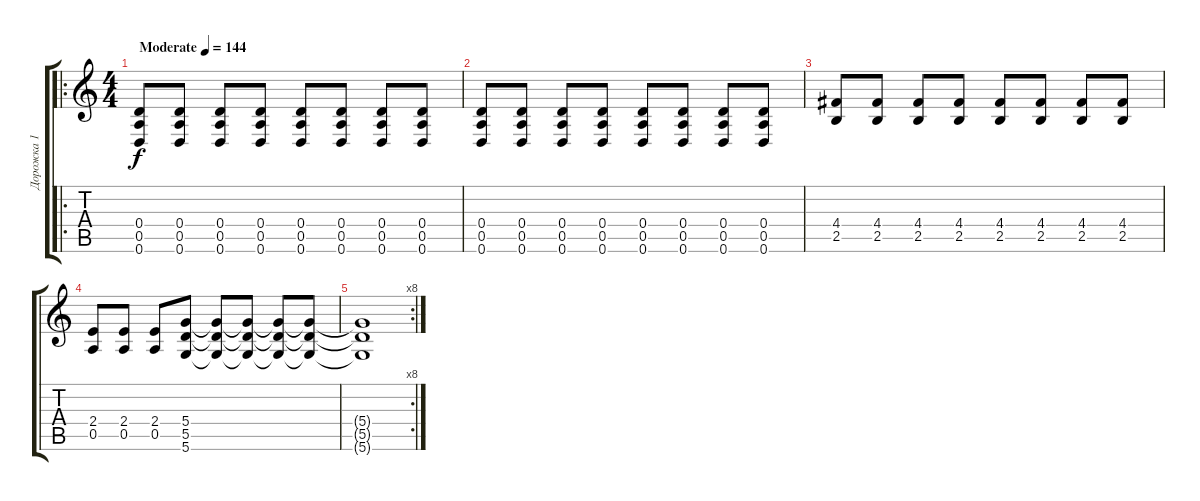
\track ("Дорожка 1" "Дорожка 1") {instrument overdrivenguitar}
\staff {score tabs}
\tuning (E4 B3 G3 D3 A2 D2) {hide}
\ro
\ts (4 4)
\tempo (144 "Moderate")
\clef g2
\ks c
(0.4 0.5 0.6).8{dy f instrument overdrivenguitar} (0.4 0.5 0.6).8 (0.4 0.5 0.6).8 (0.4 0.5 0.6).8 (0.4 0.5 0.6).8 (0.4 0.5 0.6).8 (0.4 0.5 0.6).8 (0.4 0.5 0.6).8 |
(0.4 0.5 0.6).8 (0.4 0.5 0.6).8 (0.4 0.5 0.6).8 (0.4 0.5 0.6).8 (0.4 0.5 0.6).8 (0.4 0.5 0.6).8 (0.4 0.5 0.6).8 (0.4 0.5 0.6).8 |
(4.4 2.5).8 (4.4 2.5).8 (4.4 2.5).8 (4.4 2.5).8 (4.4 2.5).8 (4.4 2.5).8 (4.4 2.5).8 (4.4 2.5).8 |
(2.4 0.5).8 (2.4 0.5).8 (2.4 0.5).8 (5.4 5.5 5.6).8 (5.4{t} 5.5{t} 5.6{t}).8 (5.4{t} 5.5{t} 5.6{t}).8 (5.4{t} 5.5{t} 5.6{t}).8 (5.4{t} 5.5{t} 5.6{t}).8 |
\rc 8
(5.4{t} 5.5{t} 5.6{t}).1
